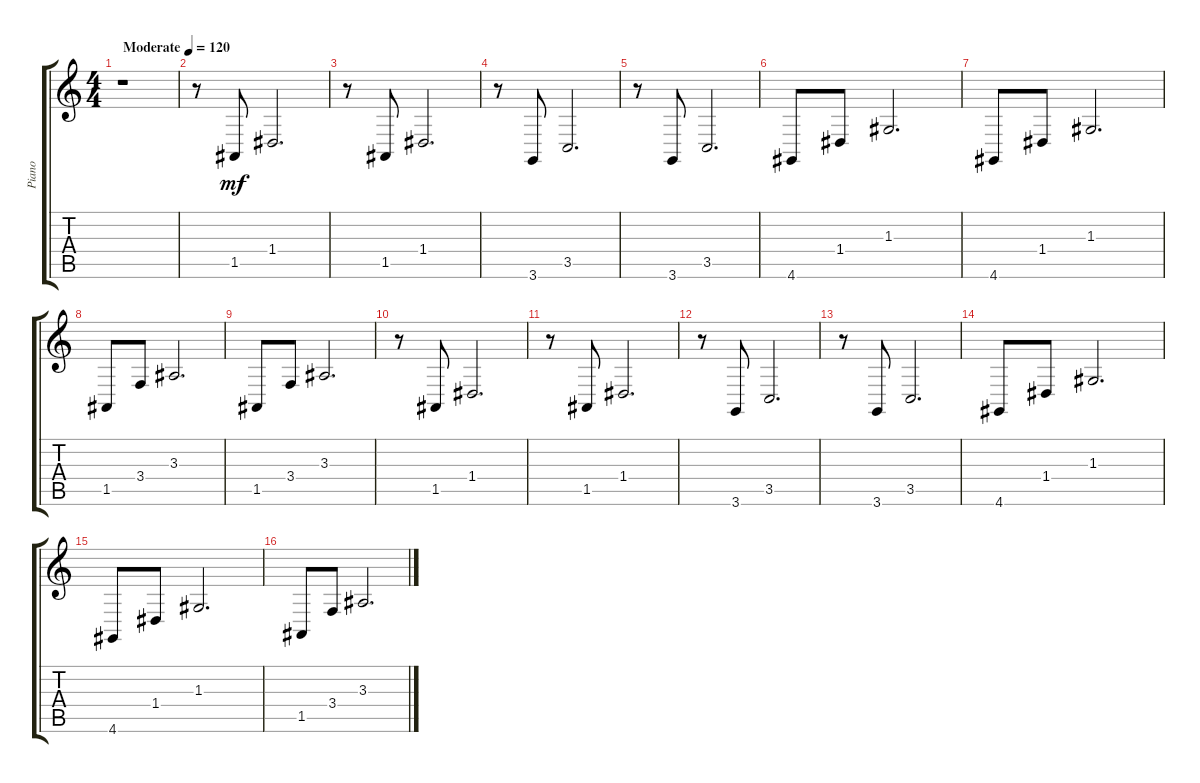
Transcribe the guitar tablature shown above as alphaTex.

\track ("Piano" "Piano") {instrument acousticgrandpiano}
\staff {score tabs}
\tuning (E4 B3 G3 D3 A2 E2) {hide}
\ts (4 4)
\tempo (120 "Moderate")
\clef g2
\ks c
r.1{dy mf instrument acousticgrandpiano} |
r.8 1.5.8 1.4.2{d} |
r.8 1.5.8 1.4.2{d} |
r.8 3.6.8 3.5.2{d} |
r.8 3.6.8 3.5.2{d} |
4.6.8 1.4.8 1.3.2{d} |
4.6.8 1.4.8 1.3.2{d} |
1.5.8 3.4.8 3.3.2{d} |
1.5.8 3.4.8 3.3.2{d} |
r.8 1.5.8 1.4.2{d} |
r.8 1.5.8 1.4.2{d} |
r.8 3.6.8 3.5.2{d} |
r.8 3.6.8 3.5.2{d} |
4.6.8 1.4.8 1.3.2{d} |
4.6.8 1.4.8 1.3.2{d} |
1.5.8 3.4.8 3.3.2{d}
